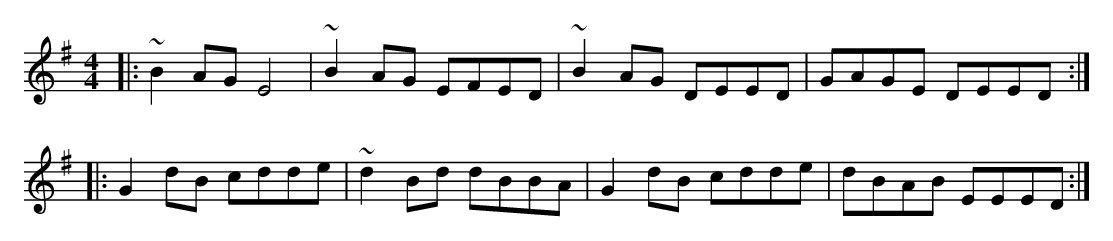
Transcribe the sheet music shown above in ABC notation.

X:1
M:4/4
K:G
|:~B2AG E4|~B2AG EFED|~B2AG DEED|GAGE DEED:|
|:G2dB cdde|~d2Bd dBBA|G2dB cdde|dBAB EEED:|
